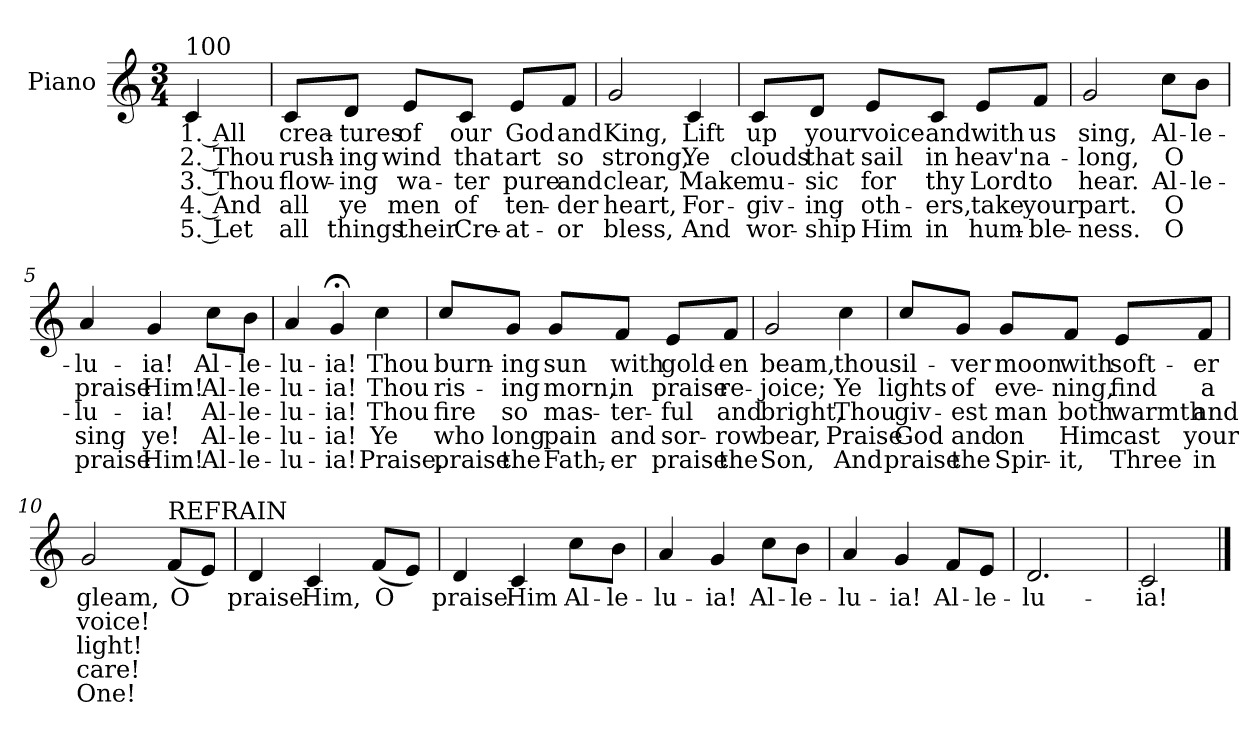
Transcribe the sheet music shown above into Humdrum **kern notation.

**kern	**text	**text	**text	**text	**text
*part1	*part1	*part1	*part1	*part1	*part1
*staff1	*staff1	*staff1	*staff1	*staff1	*staff1
*I"Piano	*	*	*	*	*
*I'Pno.	*	*	*	*	*
*clefG2	*	*	*	*	*
*k[]	*	*	*	*	*
*C:	*	*	*	*	*
*M3/4	*	*	*	*	*
=	=	=	=	=	=
!LO:TX:a:t=100	!	!	!	!	!
4c/	1. All	2. Thou	3. Thou	4. And	5. Let
=1	=1	=1	=1	=1	=1
8c/L	crea-	rush-	flow-	all	all
8d/J	-tures	-ing	-ing	ye	things
8e/L	of	wind	wa-	men	their
8c/J	our	that	-ter	of	Cre-
8e/L	God	art	pure	ten-	-at-
8f/J	and	so	and	-der	-or
=2	=2	=2	=2	=2	=2
2g/	King,	strong,	clear,	heart,	bless,
4c/	Lift	Ye	Make	For-	And
!!LO:LB:g=z
=3	=3	=3	=3	=3	=3
8c/L	up	clouds	mu-	-giv-	wor-
8d/J	your	that	-sic	-ing	-ship
8e/L	voice	sail	for	oth-	Him
8c/J	and	in	thy	-ers,	in
8e/L	with	heav'n	Lord	take	hum-
8f/J	us	a-	to	your	-ble-
=4	=4	=4	=4	=4	=4
2g/	sing,	-long,	hear.	part.	-ness.
8cc\L	Al-	O	Al-	O	O
8b\J	-le-	.	-le-	.	.
=5	=5	=5	=5	=5	=5
4a/	-lu-	praise	-lu-	sing	praise
4g/	-ia!	Him!	-ia!	ye!	Him!
8cc\L	Al-	Al-	Al-	Al-	Al-
8b\J	-le-	-le-	-le-	-le-	-le-
!!LO:LB:g=z
=6	=6	=6	=6	=6	=6
4a/	-lu-	-lu-	-lu-	-lu-	-lu-
4g;</	-ia!	-ia!	-ia!	-ia!	-ia!
4cc\	Thou	Thou	Thou	Ye	Praise,
=7	=7	=7	=7	=7	=7
8cc/L	burn-	ris-	fire	who	praise
8g/J	-ing	-ing	so	long	the
8g/L	sun	morn,	mas-	pain	Fath,-
8f/J	with	in	-ter-	and	-er
8e/L	gold-	praise	-ful	sor-	praise
8f/J	-en	re-	and	-row	the
=8	=8	=8	=8	=8	=8
2g/	beam,	-joice;	bright,	bear,	Son,
4cc\	thou	Ye	Thou	Praise	And
!!LO:LB:g=z
=9	=9	=9	=9	=9	=9
8cc/L	sil-	lights	giv-	God	praise
8g/J	-ver	of	-est	and	the
8g/L	moon	eve-	man	on	Spir-
8f/J	with	-ning,	both	Him	-it,
8e/L	soft-	find	warmth	cast	Three
8f/J	-er	a	and	your	in
=10	=10	=10	=10	=10	=10
2g/	gleam,	voice!	light!	care!	One!
!LO:TX:a:t=REFRAIN	!	!	!	!	!
(8f/L	O	.	.	.	.
8e/J)	.	.	.	.	.
=11	=11	=11	=11	=11	=11
4d/	praise	.	.	.	.
4c/	Him,	.	.	.	.
(8f/L	O	.	.	.	.
8e/J)	.	.	.	.	.
!!LO:LB:g=z
=12	=12	=12	=12	=12	=12
4d/	praise	.	.	.	.
4c/	Him	.	.	.	.
8cc\L	Al-	.	.	.	.
8b\J	-le-	.	.	.	.
=13	=13	=13	=13	=13	=13
4a/	-lu-	.	.	.	.
4g/	-ia!	.	.	.	.
8cc\L	Al-	.	.	.	.
8b\J	-le-	.	.	.	.
=14	=14	=14	=14	=14	=14
4a/	-lu-	.	.	.	.
4g/	-ia!	.	.	.	.
8f/L	Al-	.	.	.	.
8e/J	-le-	.	.	.	.
=15	=15	=15	=15	=15	=15
2.d/	-lu-	.	.	.	.
=16	=16	=16	=16	=16	=16
2c/	-ia!	.	.	.	.
==	==	==	==	==	==
*-	*-	*-	*-	*-	*-
